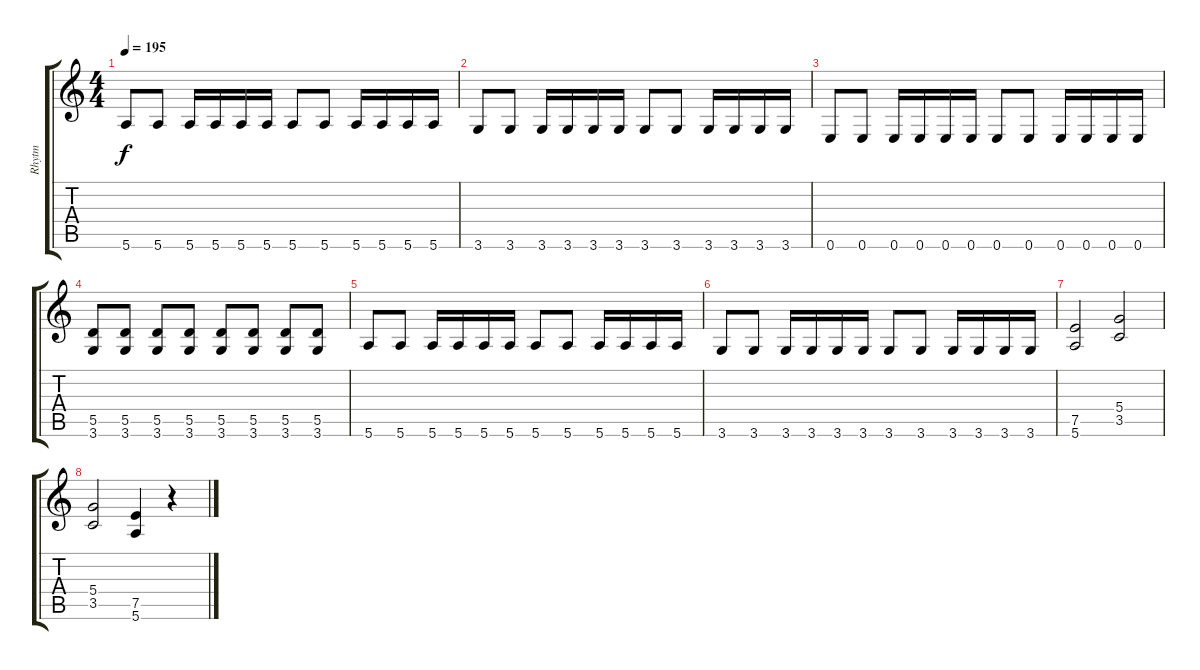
\track ("Rhytm" "Rhytm") {instrument distortionguitar}
\staff {score tabs}
\tuning (E4 B3 G3 D3 A2 E2) {hide}
\ts (4 4)
\tempo 195
\clef g2
\ks c
5.6.8{dy f} 5.6.8 5.6.16 5.6.16 5.6.16 5.6.16 5.6.8 5.6.8 5.6.16 5.6.16 5.6.16 5.6.16 |
3.6.8 3.6.8 3.6.16 3.6.16 3.6.16 3.6.16 3.6.8 3.6.8 3.6.16 3.6.16 3.6.16 3.6.16 |
0.6.8 0.6.8 0.6.16 0.6.16 0.6.16 0.6.16 0.6.8 0.6.8 0.6.16 0.6.16 0.6.16 0.6.16 |
(5.5 3.6).8 (5.5 3.6).8 (5.5 3.6).8 (5.5 3.6).8 (5.5 3.6).8 (5.5 3.6).8 (5.5 3.6).8 (5.5 3.6).8 |
5.6.8 5.6.8 5.6.16 5.6.16 5.6.16 5.6.16 5.6.8 5.6.8 5.6.16 5.6.16 5.6.16 5.6.16 |
3.6.8 3.6.8 3.6.16 3.6.16 3.6.16 3.6.16 3.6.8 3.6.8 3.6.16 3.6.16 3.6.16 3.6.16 |
(7.5 5.6).2 (5.4 3.5).2 |
(5.4 3.5).2 (7.5 5.6).4 r.4
